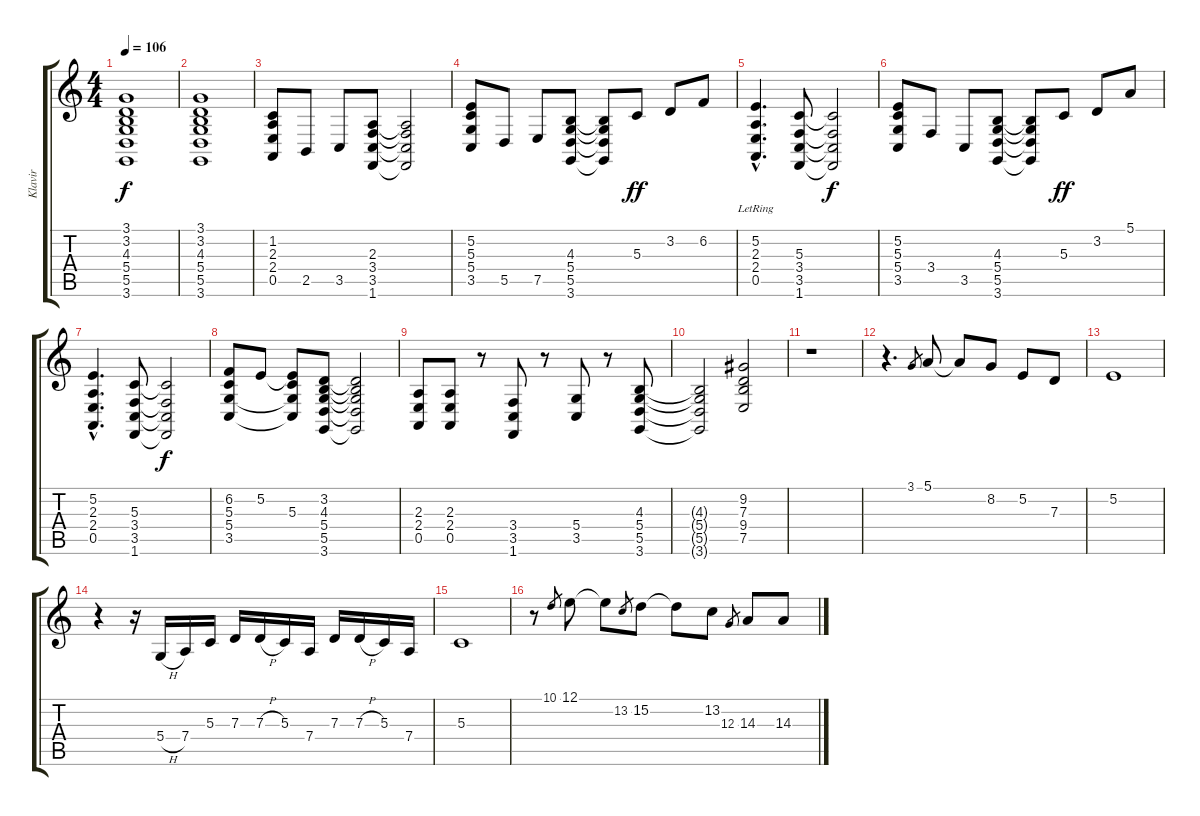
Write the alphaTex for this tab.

\track ("Klavir" "Klavir") {instrument acousticgrandpiano}
\staff {score tabs}
\tuning (E4 B3 G3 D3 A2 E2) {hide}
\ts (4 4)
\tempo 106
\clef g2
\ks c
(3.1 3.2 4.3 5.4 5.5 3.6).1{dy f} |
(3.1 3.2 4.3 5.4 5.5 3.6).1 |
(1.2 2.3 2.4 0.5).8 2.5.8 3.5.8 (2.3 3.4 3.5 1.6).8 (2.3{t} 3.4{t} 3.5{t} 1.6{t}).2 |
(5.2 5.3 5.4 3.5).8 5.5.8 7.5.8 (4.3 5.4 5.5 3.6).8 (4.3{t} 5.4{t} 5.5{t} 3.6{t}).8 5.3.8{dy ff} 3.2.8 6.2.8 |
(5.2{hac lr} 2.3{hac} 2.4{hac} 0.5{hac}).4{d} (5.3 3.4 3.5 1.6).8 (5.3{t} 3.4{t} 3.5{t} 1.6{t}).2{dy f} |
(5.2 5.3 5.4 3.5).8 3.4.8 3.5.8 (4.3 5.4 5.5 3.6).8 (4.3{t} 5.4{t} 5.5{t} 3.6{t}).8 5.3.8{dy ff} 3.2.8 5.1.8 |
(5.2{hac} 2.3{hac} 2.4{hac} 0.5{hac}).4{d} (5.3 3.4 3.5 1.6).8 (5.3{t} 3.4{t} 3.5{t} 1.6{t}).2{dy f} |
(6.2 5.3 5.4 3.5).8 5.2.8 (5.2{t} 5.3 5.4{t} 3.5{t}).8 (3.2 4.3 5.4 5.5 3.6).8 (3.2{t} 4.3{t} 5.4{t} 5.5{t} 3.6{t}).2 |
(2.3 2.4 0.5).8 (2.3 2.4 0.5).8 r.8 (3.4 3.5 1.6).8 r.8 (5.4 3.5).8 r.8 (4.3 5.4 5.5 3.6).8 |
(4.3{t} 5.4{t} 5.5{t} 3.6{t}).2 (9.2 7.3 9.4 7.5).2 |
r.1 |
r.4{d} 3.1.8{gr} 5.1.8 5.1{t}.8 8.2.8 5.2.8 7.3.8 |
5.2.1 |
r.4 r.16 5.4{h}.16 7.4.16 5.3.16 7.3.16 7.3{h}.16 5.3.16 7.4.16 7.3.16 7.3{h}.16 5.3.16 7.4.16 |
5.3.1 |
r.8 10.1.8{gr} 12.1.8 12.1{t}.8 13.2.8{gr} 15.2.8 15.2{t}.8 13.2.8 12.3.8{gr} 14.3.8 14.3.8
